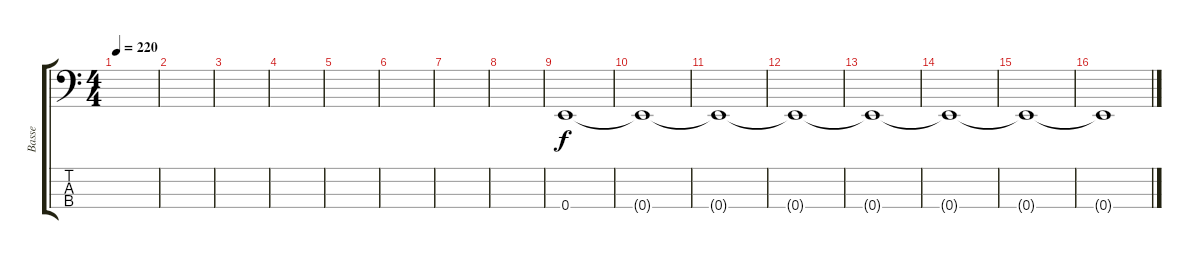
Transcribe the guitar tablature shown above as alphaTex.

\track ("Basse" "Basse") {instrument electricbasspick}
\staff {score tabs}
\tuning (G2 D2 A1 E1) {hide}
\ts (4 4)
\tempo 220
\clef f4
\ks c
|
|
|
|
|
|
|
|
0.4.1 |
0.4{t}.1 |
0.4{t}.1 |
0.4{t}.1 |
0.4{t}.1 |
0.4{t}.1 |
0.4{t}.1 |
0.4{t}.1
